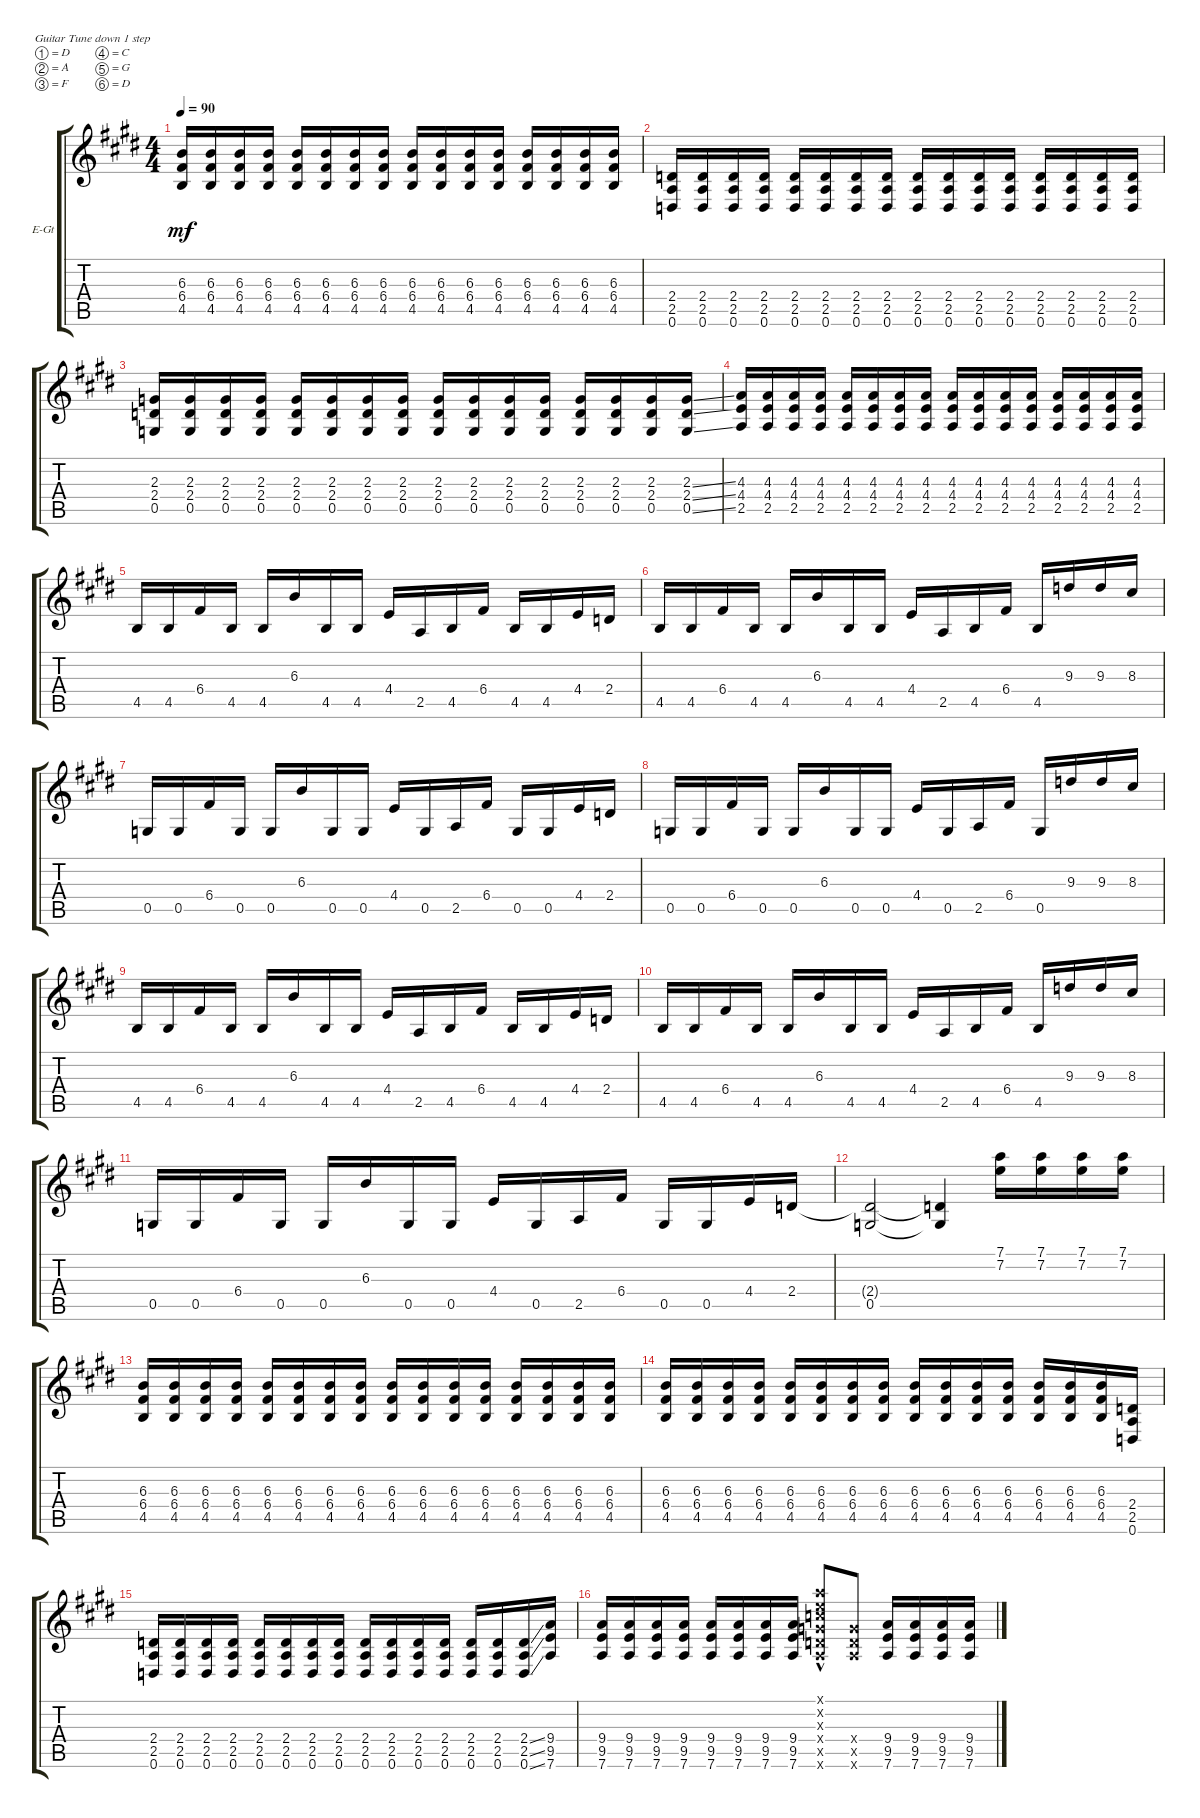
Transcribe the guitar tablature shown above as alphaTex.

\defaultSystemsLayout 4
\bracketExtendMode groupsimilarinstruments
\firstSystemTrackNameOrientation horizontal
\otherSystemsTrackNameOrientation horizontal
\track ("Electric Guitar" "E-Gt") {instrument distortionguitar}
\staff {score tabs}
\tuning (D4 A3 F3 C3 G2 D2)
\ts (4 4)
\tempo 90
\clef g2
\ks e
(4.5 6.4 6.3).16{dy mf} (4.5 6.4 6.3).16 (4.5 6.4 6.3).16 (4.5 6.4 6.3).16 (4.5 6.4 6.3).16 (4.5 6.4 6.3).16 (4.5 6.4 6.3).16 (4.5 6.4 6.3).16 (4.5 6.4 6.3).16 (4.5 6.4 6.3).16 (4.5 6.4 6.3).16 (4.5 6.4 6.3).16 (4.5 6.4 6.3).16 (4.5 6.4 6.3).16 (4.5 6.4 6.3).16 (4.5 6.4 6.3).16 |
(0.6 2.5 2.4).16 (0.6 2.5 2.4).16 (0.6 2.5 2.4).16 (0.6 2.5 2.4).16 (0.6 2.5 2.4).16 (0.6 2.5 2.4).16 (0.6 2.5 2.4).16 (0.6 2.5 2.4).16 (0.6 2.5 2.4).16 (0.6 2.5 2.4).16 (0.6 2.5 2.4).16 (0.6 2.5 2.4).16 (0.6 2.5 2.4).16 (0.6 2.5 2.4).16 (0.6 2.5 2.4).16 (0.6 2.5 2.4).16 |
(0.5 2.4 2.3).16 (0.5 2.4 2.3).16 (0.5 2.4 2.3).16 (0.5 2.4 2.3).16 (0.5 2.4 2.3).16 (0.5 2.4 2.3).16 (0.5 2.4 2.3).16 (0.5 2.4 2.3).16 (0.5 2.4 2.3).16 (0.5 2.4 2.3).16 (0.5 2.4 2.3).16 (0.5 2.4 2.3).16 (0.5 2.4 2.3).16 (0.5 2.4 2.3).16 (0.5 2.4 2.3).16 (0.5{ss} 2.4{ss} 2.3{ss}).16 |
(2.5 4.4 4.3).16 (2.5 4.4 4.3).16 (2.5 4.4 4.3).16 (2.5 4.4 4.3).16 (2.5 4.4 4.3).16 (2.5 4.4 4.3).16 (2.5 4.4 4.3).16 (2.5 4.4 4.3).16 (2.5 4.4 4.3).16 (2.5 4.4 4.3).16 (2.5 4.4 4.3).16 (2.5 4.4 4.3).16 (2.5 4.4 4.3).16 (2.5 4.4 4.3).16 (2.5 4.4 4.3).16 (2.5 4.4 4.3).16 |
4.5.16 4.5.16 6.4.16 4.5.16 4.5.16 6.3.16 4.5.16 4.5.16 4.4.16 2.5.16 4.5.16 6.4.16 4.5.16 4.5.16 4.4.16 2.4.16 |
4.5.16 4.5.16 6.4.16 4.5.16 4.5.16 6.3.16 4.5.16 4.5.16 4.4.16 2.5.16 4.5.16 6.4.16 4.5.16 9.3.16 9.3.16 8.3.16 |
0.5.16 0.5.16 6.4.16 0.5.16 0.5.16 6.3.16 0.5.16 0.5.16 4.4.16 0.5.16 2.5.16 6.4.16 0.5.16 0.5.16 4.4.16 2.4.16 |
0.5.16 0.5.16 6.4.16 0.5.16 0.5.16 6.3.16 0.5.16 0.5.16 4.4.16 0.5.16 2.5.16 6.4.16 0.5.16 9.3.16 9.3.16 8.3.16 |
4.5.16 4.5.16 6.4.16 4.5.16 4.5.16 6.3.16 4.5.16 4.5.16 4.4.16 2.5.16 4.5.16 6.4.16 4.5.16 4.5.16 4.4.16 2.4.16 |
4.5.16 4.5.16 6.4.16 4.5.16 4.5.16 6.3.16 4.5.16 4.5.16 4.4.16 2.5.16 4.5.16 6.4.16 4.5.16 9.3.16 9.3.16 8.3.16 |
0.5.16 0.5.16 6.4.16 0.5.16 0.5.16 6.3.16 0.5.16 0.5.16 4.4.16 0.5.16 2.5.16 6.4.16 0.5.16 0.5.16 4.4.16 2.4.16 |
(0.5 2.4{t}).2 (0.5{t} 2.4{t}).4 (7.1 7.2).16 (7.1 7.2).16 (7.1 7.2).16 (7.1 7.2).16 |
(4.5 6.4 6.3).16 (4.5 6.4 6.3).16 (4.5 6.4 6.3).16 (4.5 6.4 6.3).16 (4.5 6.4 6.3).16 (4.5 6.4 6.3).16 (4.5 6.4 6.3).16 (4.5 6.4 6.3).16 (4.5 6.4 6.3).16 (4.5 6.4 6.3).16 (4.5 6.4 6.3).16 (4.5 6.4 6.3).16 (4.5 6.4 6.3).16 (4.5 6.4 6.3).16 (4.5 6.4 6.3).16 (4.5 6.4 6.3).16 |
(4.5 6.4 6.3).16 (4.5 6.4 6.3).16 (4.5 6.4 6.3).16 (4.5 6.4 6.3).16 (4.5 6.4 6.3).16 (4.5 6.4 6.3).16 (4.5 6.4 6.3).16 (4.5 6.4 6.3).16 (4.5 6.4 6.3).16 (4.5 6.4 6.3).16 (4.5 6.4 6.3).16 (4.5 6.4 6.3).16 (4.5 6.4 6.3).16 (4.5 6.4 6.3).16 (4.5 6.4 6.3).16 (0.6 2.5 2.4).16 |
(0.6 2.5 2.4).16 (0.6 2.5 2.4).16 (0.6 2.5 2.4).16 (0.6 2.5 2.4).16 (0.6 2.5 2.4).16 (0.6 2.5 2.4).16 (0.6 2.5 2.4).16 (0.6 2.5 2.4).16 (0.6 2.5 2.4).16 (0.6 2.5 2.4).16 (0.6 2.5 2.4).16 (0.6 2.5 2.4).16 (0.6 2.5 2.4).16 (0.6 2.5 2.4).16 (0.6{ss} 2.5{ss} 2.4{ss}).16 (7.6 9.5 9.4).16 |
(7.6 9.5 9.4).16 (7.6 9.5 9.4).16 (7.6 9.5 9.4).16 (7.6 9.5 9.4).16 (7.6 9.5 9.4).16 (7.6 9.5 9.4).16 (7.6 9.5 9.4).16 (7.6 9.5 9.4).16 (7.6{hac x} 7.5{hac x} 7.4{hac x} 7.1{hac x} 7.3{hac x} 7.2{hac x}).8 (7.6{x} 7.5{x} 7.4{x}).8 (7.6 9.5 9.4).16 (7.6 9.5 9.4).16 (7.6 9.5 9.4).16 (7.6 9.5 9.4).16
